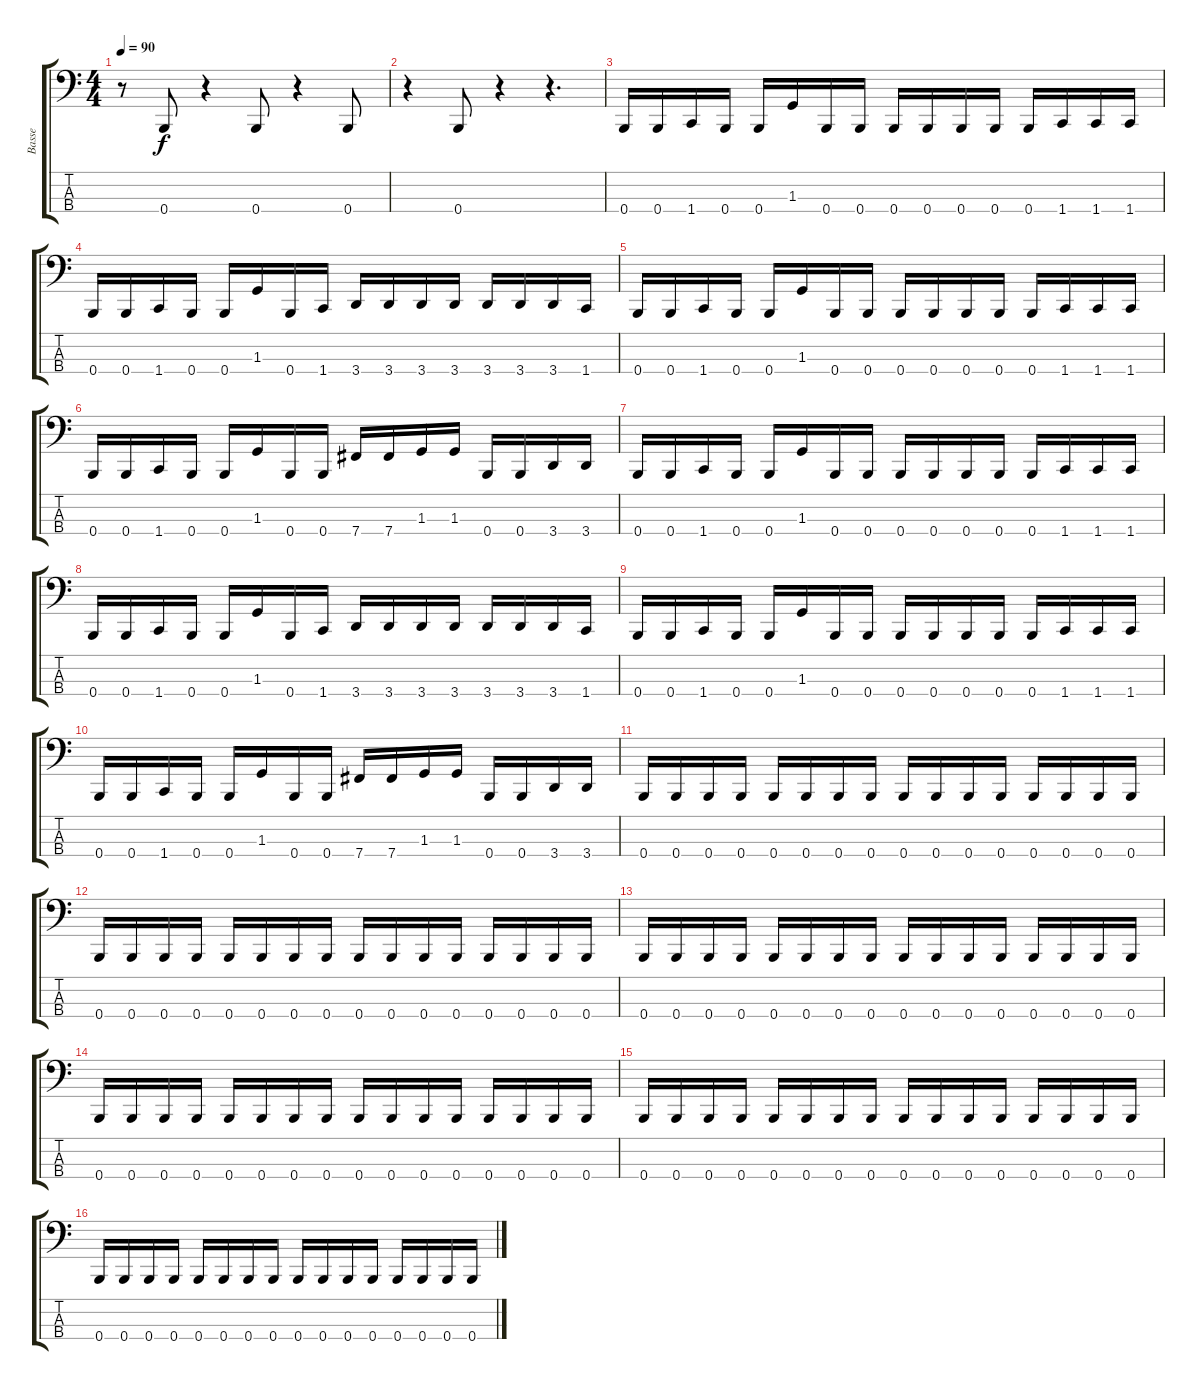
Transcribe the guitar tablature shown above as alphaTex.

\track ("Basse" "Basse") {instrument electricbassfinger}
\staff {score tabs}
\tuning (E2 B1 Gb1 B0) {hide}
\ts (4 4)
\tempo 90
\clef f4
\ks c
r.8{dy f} 0.4.8 r.4 0.4.8 r.4 0.4.8 |
r.4 0.4.8 r.4 r.4{d} |
0.4.16 0.4.16 1.4.16 0.4.16 0.4.16 1.3.16 0.4.16 0.4.16 0.4.16 0.4.16 0.4.16 0.4.16 0.4.16 1.4.16 1.4.16 1.4.16 |
0.4.16 0.4.16 1.4.16 0.4.16 0.4.16 1.3.16 0.4.16 1.4.16 3.4.16 3.4.16 3.4.16 3.4.16 3.4.16 3.4.16 3.4.16 1.4.16 |
0.4.16 0.4.16 1.4.16 0.4.16 0.4.16 1.3.16 0.4.16 0.4.16 0.4.16 0.4.16 0.4.16 0.4.16 0.4.16 1.4.16 1.4.16 1.4.16 |
0.4.16 0.4.16 1.4.16 0.4.16 0.4.16 1.3.16 0.4.16 0.4.16 7.4.16 7.4.16 1.3.16 1.3.16 0.4.16 0.4.16 3.4.16 3.4.16 |
0.4.16 0.4.16 1.4.16 0.4.16 0.4.16 1.3.16 0.4.16 0.4.16 0.4.16 0.4.16 0.4.16 0.4.16 0.4.16 1.4.16 1.4.16 1.4.16 |
0.4.16 0.4.16 1.4.16 0.4.16 0.4.16 1.3.16 0.4.16 1.4.16 3.4.16 3.4.16 3.4.16 3.4.16 3.4.16 3.4.16 3.4.16 1.4.16 |
0.4.16 0.4.16 1.4.16 0.4.16 0.4.16 1.3.16 0.4.16 0.4.16 0.4.16 0.4.16 0.4.16 0.4.16 0.4.16 1.4.16 1.4.16 1.4.16 |
0.4.16 0.4.16 1.4.16 0.4.16 0.4.16 1.3.16 0.4.16 0.4.16 7.4.16 7.4.16 1.3.16 1.3.16 0.4.16 0.4.16 3.4.16 3.4.16 |
0.4.16 0.4.16 0.4.16 0.4.16 0.4.16 0.4.16 0.4.16 0.4.16 0.4.16 0.4.16 0.4.16 0.4.16 0.4.16 0.4.16 0.4.16 0.4.16 |
0.4.16 0.4.16 0.4.16 0.4.16 0.4.16 0.4.16 0.4.16 0.4.16 0.4.16 0.4.16 0.4.16 0.4.16 0.4.16 0.4.16 0.4.16 0.4.16 |
0.4.16 0.4.16 0.4.16 0.4.16 0.4.16 0.4.16 0.4.16 0.4.16 0.4.16 0.4.16 0.4.16 0.4.16 0.4.16 0.4.16 0.4.16 0.4.16 |
0.4.16 0.4.16 0.4.16 0.4.16 0.4.16 0.4.16 0.4.16 0.4.16 0.4.16 0.4.16 0.4.16 0.4.16 0.4.16 0.4.16 0.4.16 0.4.16 |
0.4.16 0.4.16 0.4.16 0.4.16 0.4.16 0.4.16 0.4.16 0.4.16 0.4.16 0.4.16 0.4.16 0.4.16 0.4.16 0.4.16 0.4.16 0.4.16 |
0.4.16 0.4.16 0.4.16 0.4.16 0.4.16 0.4.16 0.4.16 0.4.16 0.4.16 0.4.16 0.4.16 0.4.16 0.4.16 0.4.16 0.4.16 0.4.16
